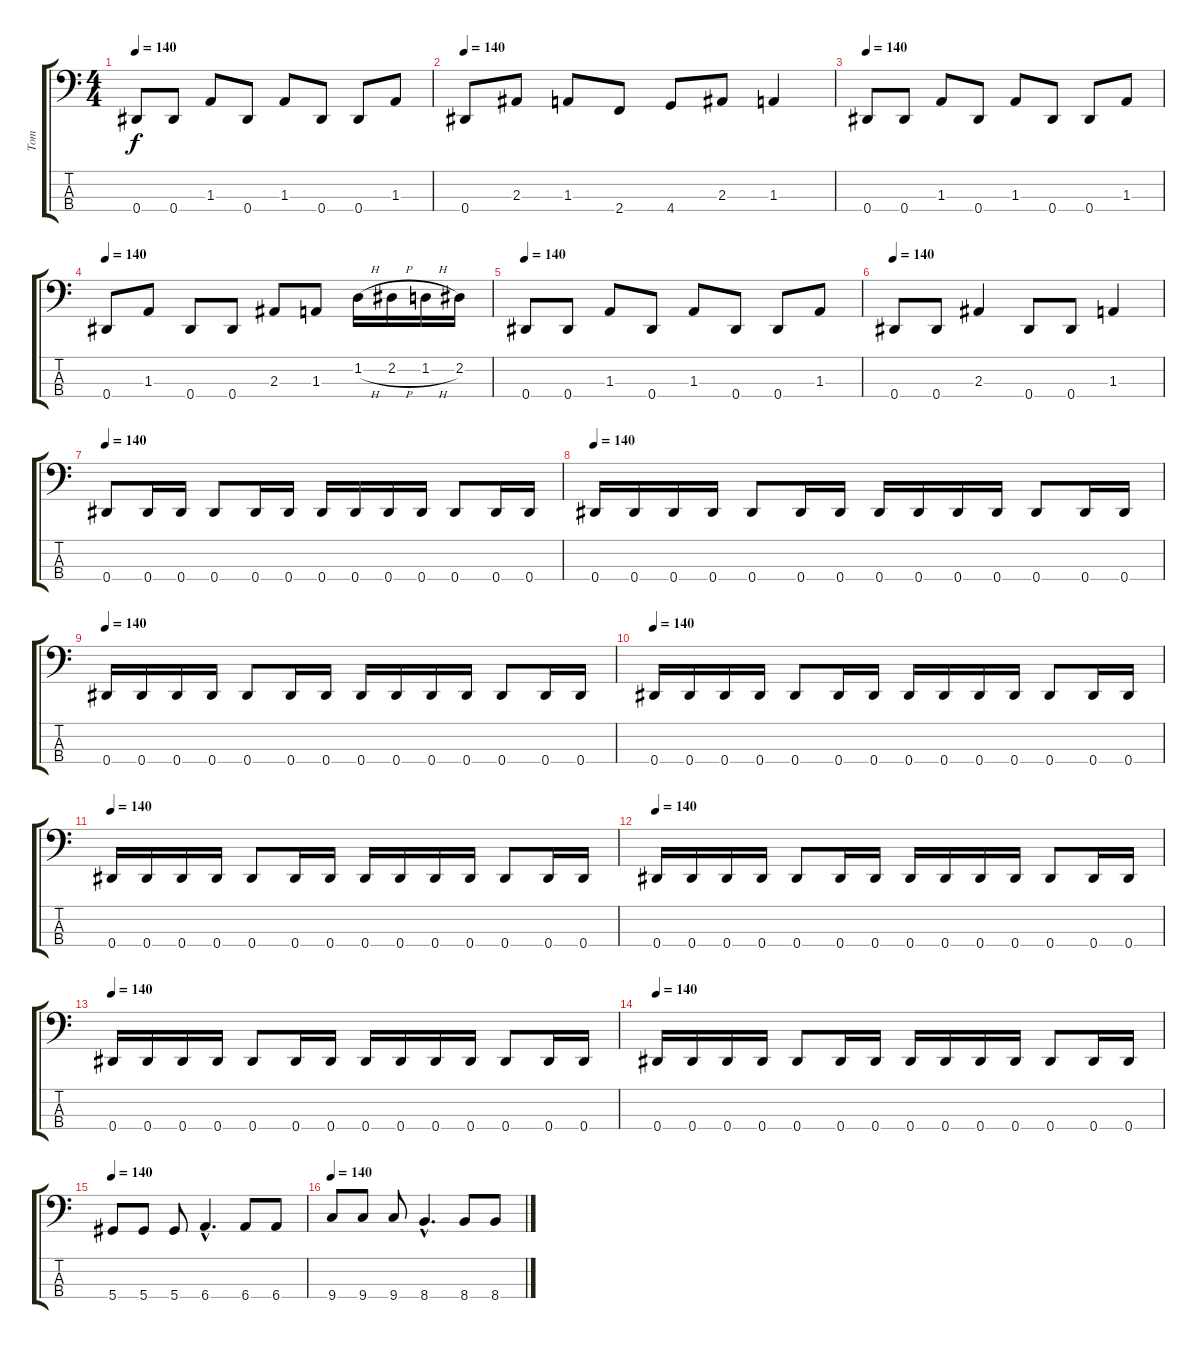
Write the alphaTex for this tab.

\track ("Tom" "Tom") {instrument electricbasspick}
\staff {score tabs}
\tuning (Gb2 Db2 Ab1 Eb1) {hide}
\ts (4 4)
\tempo 140
\clef f4
\ks c
0.4.8{dy f} 0.4.8 1.3.8 0.4.8 1.3.8 0.4.8 0.4.8 1.3.8 |
\tempo 140
0.4.8 2.3.8 1.3.8 2.4.8 4.4.8 2.3.8 1.3.4 |
\tempo 140
0.4.8 0.4.8 1.3.8 0.4.8 1.3.8 0.4.8 0.4.8 1.3.8 |
\tempo 140
0.4.8 1.3.8 0.4.8 0.4.8 2.3.8 1.3.8 1.2{h}.16 2.2{h}.16 1.2{h}.16 2.2.16 |
\tempo 140
0.4.8 0.4.8 1.3.8 0.4.8 1.3.8 0.4.8 0.4.8 1.3.8 |
\tempo 140
0.4.8 0.4.8 2.3.4 0.4.8 0.4.8 1.3.4 |
\tempo 140
0.4.8 0.4.16 0.4.16 0.4.8 0.4.16 0.4.16 0.4.16 0.4.16 0.4.16 0.4.16 0.4.8 0.4.16 0.4.16 |
\tempo 140
0.4.16 0.4.16 0.4.16 0.4.16 0.4.8 0.4.16 0.4.16 0.4.16 0.4.16 0.4.16 0.4.16 0.4.8 0.4.16 0.4.16 |
\tempo 140
0.4.16 0.4.16 0.4.16 0.4.16 0.4.8 0.4.16 0.4.16 0.4.16 0.4.16 0.4.16 0.4.16 0.4.8 0.4.16 0.4.16 |
\tempo 140
0.4.16 0.4.16 0.4.16 0.4.16 0.4.8 0.4.16 0.4.16 0.4.16 0.4.16 0.4.16 0.4.16 0.4.8 0.4.16 0.4.16 |
\tempo 140
0.4.16 0.4.16 0.4.16 0.4.16 0.4.8 0.4.16 0.4.16 0.4.16 0.4.16 0.4.16 0.4.16 0.4.8 0.4.16 0.4.16 |
\tempo 140
0.4.16 0.4.16 0.4.16 0.4.16 0.4.8 0.4.16 0.4.16 0.4.16 0.4.16 0.4.16 0.4.16 0.4.8 0.4.16 0.4.16 |
\tempo 140
0.4.16 0.4.16 0.4.16 0.4.16 0.4.8 0.4.16 0.4.16 0.4.16 0.4.16 0.4.16 0.4.16 0.4.8 0.4.16 0.4.16 |
\tempo 140
0.4.16 0.4.16 0.4.16 0.4.16 0.4.8 0.4.16 0.4.16 0.4.16 0.4.16 0.4.16 0.4.16 0.4.8 0.4.16 0.4.16 |
\tempo 140
5.4.8 5.4.8 5.4.8 6.4{hac}.4{d} 6.4.8 6.4.8 |
\tempo 140
9.4.8 9.4.8 9.4.8 8.4{hac}.4{d} 8.4.8 8.4.8
